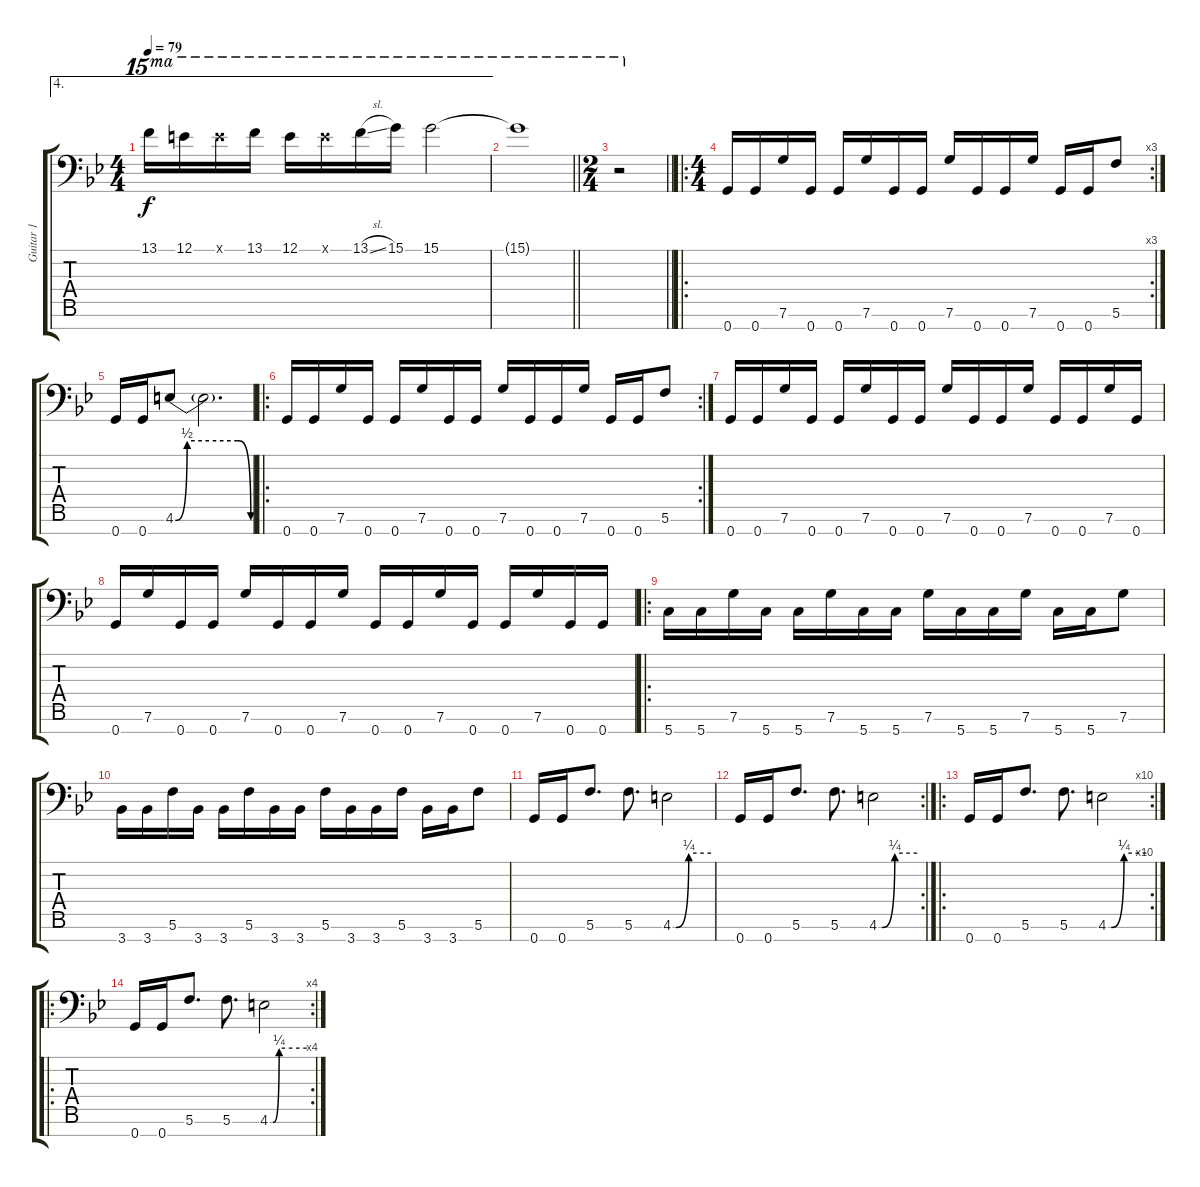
\track ("Guitar 1" "Guitar 1") {instrument distortionguitar}
\staff {score tabs}
\tuning (E4 C4 G3 C3 G2 C2 G1) {hide}
\ae 4
\ts (4 4)
\tempo 79
\clef f4
\ks gminor
13.1.16{ot 15ma dy f} 12.1.16{ot 15ma} 12.1{x}.16{ot 15ma} 13.1.16{ot 15ma} 12.1.16{ot 15ma} 12.1{x}.16{ot 15ma} 13.1{sl}.16{ot 15ma} 15.1.16{ot 15ma} 15.1.2{ot 15ma} |
\barLineRight lightlight
15.1{t}.1{ot 15ma} |
\ts (2 4)
\barLineRight lightlight
r.2{ot 15ma} |
\ro
\rc 3
\ts (4 4)
0.7.16 0.7.16 7.6.16 0.7.16 0.7.16 7.6.16 0.7.16 0.7.16 7.6.16 0.7.16 0.7.16 7.6.16 0.7.16 0.7.16 5.6.8 |
0.7.16 0.7.16 4.6{be (custom 0 0 9 2 48 2 58 0 60 0)}.8 4.6{t}.2{d} |
\ro
\rc 2
0.7.16 0.7.16 7.6.16 0.7.16 0.7.16 7.6.16 0.7.16 0.7.16 7.6.16 0.7.16 0.7.16 7.6.16 0.7.16 0.7.16 5.6.8 |
0.7.16 0.7.16 7.6.16 0.7.16 0.7.16 7.6.16 0.7.16 0.7.16 7.6.16 0.7.16 0.7.16 7.6.16 0.7.16 0.7.16 7.6.16 0.7.16 |
0.7.16 7.6.16 0.7.16 0.7.16 7.6.16 0.7.16 0.7.16 7.6.16 0.7.16 0.7.16 7.6.16 0.7.16 0.7.16 7.6.16 0.7.16 0.7.16 |
\ro
5.7.16 5.7.16 7.6.16 5.7.16 5.7.16 7.6.16 5.7.16 5.7.16 7.6.16 5.7.16 5.7.16 7.6.16 5.7.16 5.7.16 7.6.8 |
3.7.16 3.7.16 5.6.16 3.7.16 3.7.16 5.6.16 3.7.16 3.7.16 5.6.16 3.7.16 3.7.16 5.6.16 3.7.16 3.7.16 5.6.8 |
0.7.16 0.7.16 5.6.8{d} 5.6.8{d} 4.6{be (custom 0 0 5 0 25 1 60 1)}.2 |
\rc 2
0.7.16 0.7.16 5.6.8{d} 5.6.8{d} 4.6{be (custom 0 0 5 0 25 1 60 1)}.2 |
\ro
\rc 10
0.7.16 0.7.16 5.6.8{d} 5.6.8{d} 4.6{be (custom 0 0 5 0 25 1 60 1)}.2 |
\ro
\rc 4
0.7.16 0.7.16 5.6.8{d} 5.6.8{d} 4.6{be (custom 0 0 5 0 15 1 60 1)}.2
